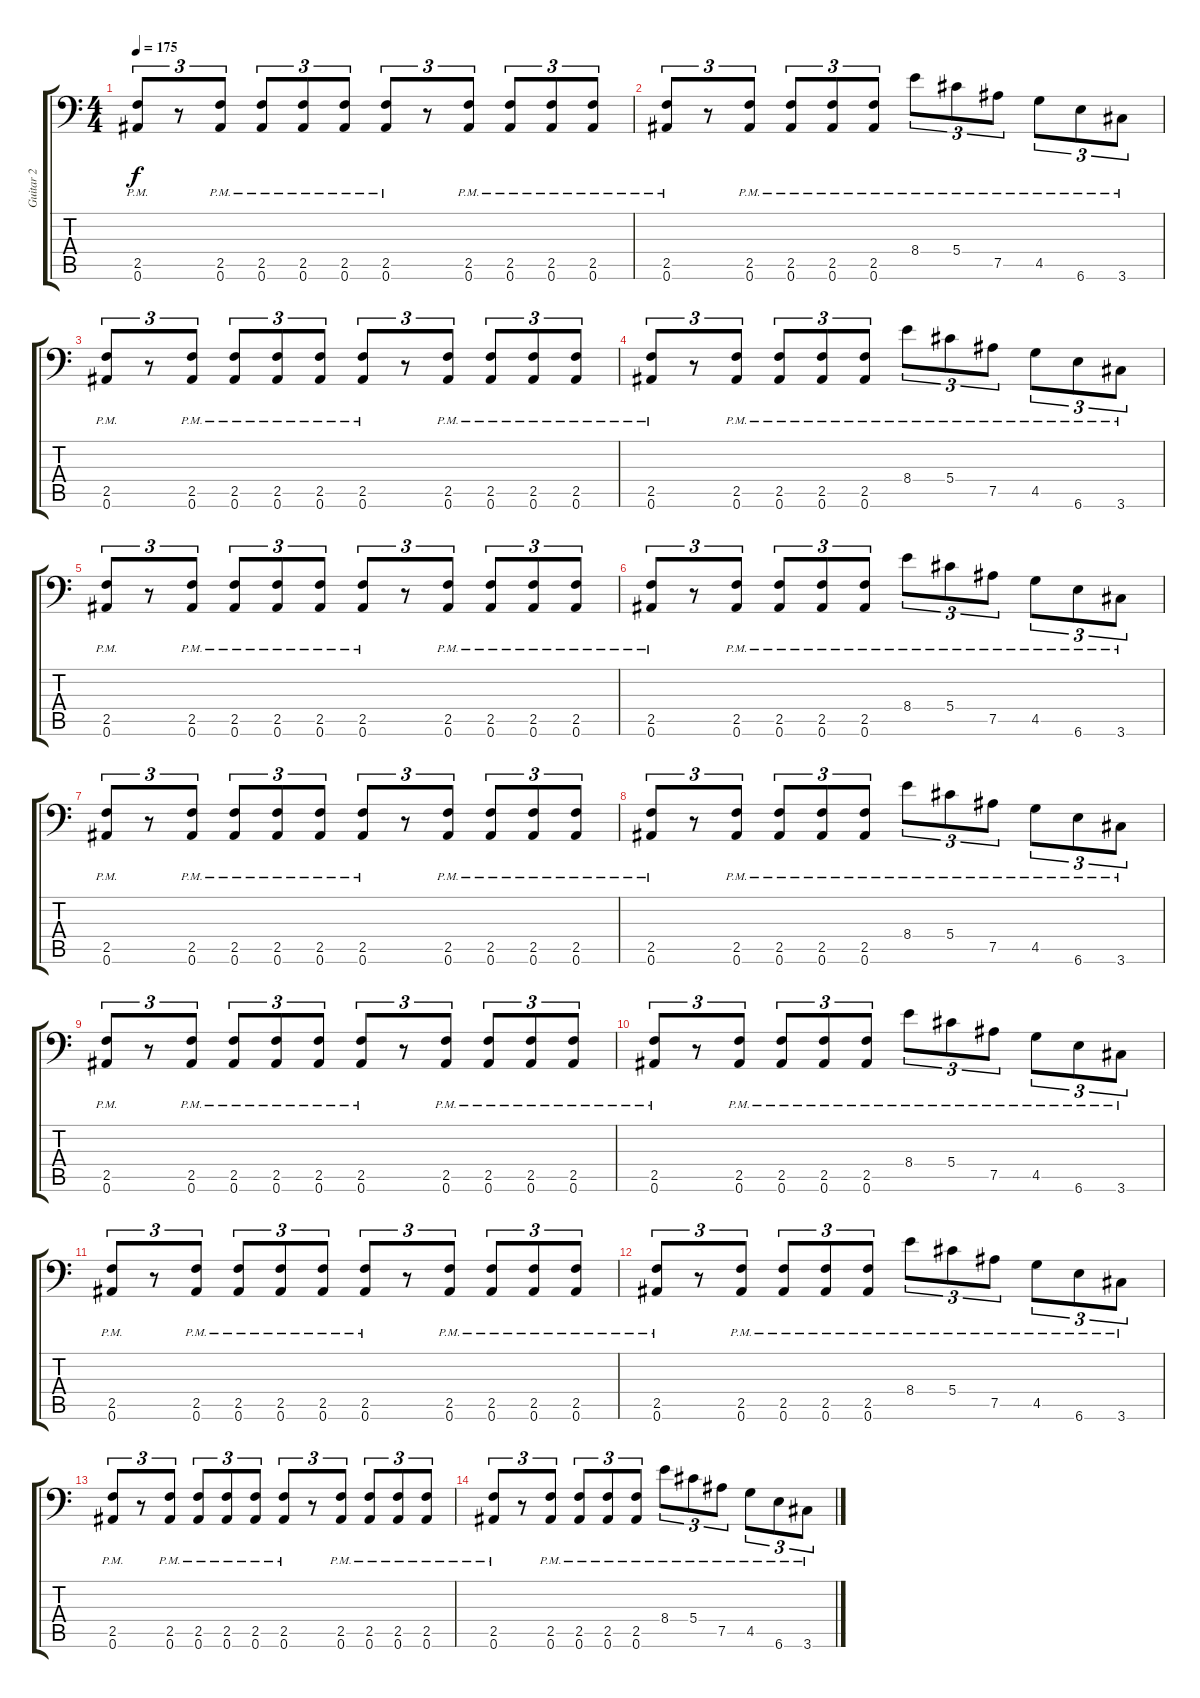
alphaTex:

\track ("Guitar 2" "Guitar 2") {instrument overdrivenguitar}
\staff {score tabs}
\tuning (Bb3 F3 Db3 Ab2 Eb2 Bb1) {hide}
\ts (4 4)
\tempo 175
\clef f4
\ks c
(2.5{pm} 0.6{pm}).8{tu (3 2) dy f} r.8{tu (3 2)} (2.5{pm} 0.6{pm}).8{tu (3 2)} (2.5{pm} 0.6{pm}).8{tu (3 2)} (2.5{pm} 0.6{pm}).8{tu (3 2)} (2.5{pm} 0.6{pm}).8{tu (3 2)} (2.5{pm} 0.6{pm}).8{tu (3 2)} r.8{tu (3 2)} (2.5{pm} 0.6{pm}).8{tu (3 2)} (2.5{pm} 0.6{pm}).8{tu (3 2)} (2.5{pm} 0.6{pm}).8{tu (3 2)} (2.5{pm} 0.6{pm}).8{tu (3 2)} |
(2.5{pm} 0.6{pm}).8{tu (3 2)} r.8{tu (3 2)} (2.5{pm} 0.6{pm}).8{tu (3 2)} (2.5{pm} 0.6{pm}).8{tu (3 2)} (2.5{pm} 0.6{pm}).8{tu (3 2)} (2.5{pm} 0.6{pm}).8{tu (3 2)} 8.4{pm}.8{tu (3 2)} 5.4{pm}.8{tu (3 2)} 7.5{pm}.8{tu (3 2)} 4.5{pm}.8{tu (3 2)} 6.6{pm}.8{tu (3 2)} 3.6{pm}.8{tu (3 2)} |
(2.5{pm} 0.6{pm}).8{tu (3 2)} r.8{tu (3 2)} (2.5{pm} 0.6{pm}).8{tu (3 2)} (2.5{pm} 0.6{pm}).8{tu (3 2)} (2.5{pm} 0.6{pm}).8{tu (3 2)} (2.5{pm} 0.6{pm}).8{tu (3 2)} (2.5{pm} 0.6{pm}).8{tu (3 2)} r.8{tu (3 2)} (2.5{pm} 0.6{pm}).8{tu (3 2)} (2.5{pm} 0.6{pm}).8{tu (3 2)} (2.5{pm} 0.6{pm}).8{tu (3 2)} (2.5{pm} 0.6{pm}).8{tu (3 2)} |
(2.5{pm} 0.6{pm}).8{tu (3 2)} r.8{tu (3 2)} (2.5{pm} 0.6{pm}).8{tu (3 2)} (2.5{pm} 0.6{pm}).8{tu (3 2)} (2.5{pm} 0.6{pm}).8{tu (3 2)} (2.5{pm} 0.6{pm}).8{tu (3 2)} 8.4{pm}.8{tu (3 2)} 5.4{pm}.8{tu (3 2)} 7.5{pm}.8{tu (3 2)} 4.5{pm}.8{tu (3 2)} 6.6{pm}.8{tu (3 2)} 3.6{pm}.8{tu (3 2)} |
(2.5{pm} 0.6{pm}).8{tu (3 2)} r.8{tu (3 2)} (2.5{pm} 0.6{pm}).8{tu (3 2)} (2.5{pm} 0.6{pm}).8{tu (3 2)} (2.5{pm} 0.6{pm}).8{tu (3 2)} (2.5{pm} 0.6{pm}).8{tu (3 2)} (2.5{pm} 0.6{pm}).8{tu (3 2)} r.8{tu (3 2)} (2.5{pm} 0.6{pm}).8{tu (3 2)} (2.5{pm} 0.6{pm}).8{tu (3 2)} (2.5{pm} 0.6{pm}).8{tu (3 2)} (2.5{pm} 0.6{pm}).8{tu (3 2)} |
(2.5{pm} 0.6{pm}).8{tu (3 2)} r.8{tu (3 2)} (2.5{pm} 0.6{pm}).8{tu (3 2)} (2.5{pm} 0.6{pm}).8{tu (3 2)} (2.5{pm} 0.6{pm}).8{tu (3 2)} (2.5{pm} 0.6{pm}).8{tu (3 2)} 8.4{pm}.8{tu (3 2)} 5.4{pm}.8{tu (3 2)} 7.5{pm}.8{tu (3 2)} 4.5{pm}.8{tu (3 2)} 6.6{pm}.8{tu (3 2)} 3.6{pm}.8{tu (3 2)} |
(2.5{pm} 0.6{pm}).8{tu (3 2)} r.8{tu (3 2)} (2.5{pm} 0.6{pm}).8{tu (3 2)} (2.5{pm} 0.6{pm}).8{tu (3 2)} (2.5{pm} 0.6{pm}).8{tu (3 2)} (2.5{pm} 0.6{pm}).8{tu (3 2)} (2.5{pm} 0.6{pm}).8{tu (3 2)} r.8{tu (3 2)} (2.5{pm} 0.6{pm}).8{tu (3 2)} (2.5{pm} 0.6{pm}).8{tu (3 2)} (2.5{pm} 0.6{pm}).8{tu (3 2)} (2.5{pm} 0.6{pm}).8{tu (3 2)} |
(2.5{pm} 0.6{pm}).8{tu (3 2)} r.8{tu (3 2)} (2.5{pm} 0.6{pm}).8{tu (3 2)} (2.5{pm} 0.6{pm}).8{tu (3 2)} (2.5{pm} 0.6{pm}).8{tu (3 2)} (2.5{pm} 0.6{pm}).8{tu (3 2)} 8.4{pm}.8{tu (3 2)} 5.4{pm}.8{tu (3 2)} 7.5{pm}.8{tu (3 2)} 4.5{pm}.8{tu (3 2)} 6.6{pm}.8{tu (3 2)} 3.6{pm}.8{tu (3 2)} |
(2.5{pm} 0.6{pm}).8{tu (3 2)} r.8{tu (3 2)} (2.5{pm} 0.6{pm}).8{tu (3 2)} (2.5{pm} 0.6{pm}).8{tu (3 2)} (2.5{pm} 0.6{pm}).8{tu (3 2)} (2.5{pm} 0.6{pm}).8{tu (3 2)} (2.5{pm} 0.6{pm}).8{tu (3 2)} r.8{tu (3 2)} (2.5{pm} 0.6{pm}).8{tu (3 2)} (2.5{pm} 0.6{pm}).8{tu (3 2)} (2.5{pm} 0.6{pm}).8{tu (3 2)} (2.5{pm} 0.6{pm}).8{tu (3 2)} |
(2.5{pm} 0.6{pm}).8{tu (3 2)} r.8{tu (3 2)} (2.5{pm} 0.6{pm}).8{tu (3 2)} (2.5{pm} 0.6{pm}).8{tu (3 2)} (2.5{pm} 0.6{pm}).8{tu (3 2)} (2.5{pm} 0.6{pm}).8{tu (3 2)} 8.4{pm}.8{tu (3 2)} 5.4{pm}.8{tu (3 2)} 7.5{pm}.8{tu (3 2)} 4.5{pm}.8{tu (3 2)} 6.6{pm}.8{tu (3 2)} 3.6{pm}.8{tu (3 2)} |
(2.5{pm} 0.6{pm}).8{tu (3 2)} r.8{tu (3 2)} (2.5{pm} 0.6{pm}).8{tu (3 2)} (2.5{pm} 0.6{pm}).8{tu (3 2)} (2.5{pm} 0.6{pm}).8{tu (3 2)} (2.5{pm} 0.6{pm}).8{tu (3 2)} (2.5{pm} 0.6{pm}).8{tu (3 2)} r.8{tu (3 2)} (2.5{pm} 0.6{pm}).8{tu (3 2)} (2.5{pm} 0.6{pm}).8{tu (3 2)} (2.5{pm} 0.6{pm}).8{tu (3 2)} (2.5{pm} 0.6{pm}).8{tu (3 2)} |
(2.5{pm} 0.6{pm}).8{tu (3 2)} r.8{tu (3 2)} (2.5{pm} 0.6{pm}).8{tu (3 2)} (2.5{pm} 0.6{pm}).8{tu (3 2)} (2.5{pm} 0.6{pm}).8{tu (3 2)} (2.5{pm} 0.6{pm}).8{tu (3 2)} 8.4{pm}.8{tu (3 2)} 5.4{pm}.8{tu (3 2)} 7.5{pm}.8{tu (3 2)} 4.5{pm}.8{tu (3 2)} 6.6{pm}.8{tu (3 2)} 3.6{pm}.8{tu (3 2)} |
(2.5{pm} 0.6{pm}).8{tu (3 2)} r.8{tu (3 2)} (2.5{pm} 0.6{pm}).8{tu (3 2)} (2.5{pm} 0.6{pm}).8{tu (3 2)} (2.5{pm} 0.6{pm}).8{tu (3 2)} (2.5{pm} 0.6{pm}).8{tu (3 2)} (2.5{pm} 0.6{pm}).8{tu (3 2)} r.8{tu (3 2)} (2.5{pm} 0.6{pm}).8{tu (3 2)} (2.5{pm} 0.6{pm}).8{tu (3 2)} (2.5{pm} 0.6{pm}).8{tu (3 2)} (2.5{pm} 0.6{pm}).8{tu (3 2)} |
(2.5{pm} 0.6{pm}).8{tu (3 2)} r.8{tu (3 2)} (2.5{pm} 0.6{pm}).8{tu (3 2)} (2.5{pm} 0.6{pm}).8{tu (3 2)} (2.5{pm} 0.6{pm}).8{tu (3 2)} (2.5{pm} 0.6{pm}).8{tu (3 2)} 8.4{pm}.8{tu (3 2)} 5.4{pm}.8{tu (3 2)} 7.5{pm}.8{tu (3 2)} 4.5{pm}.8{tu (3 2)} 6.6{pm}.8{tu (3 2)} 3.6{pm}.8{tu (3 2)}
